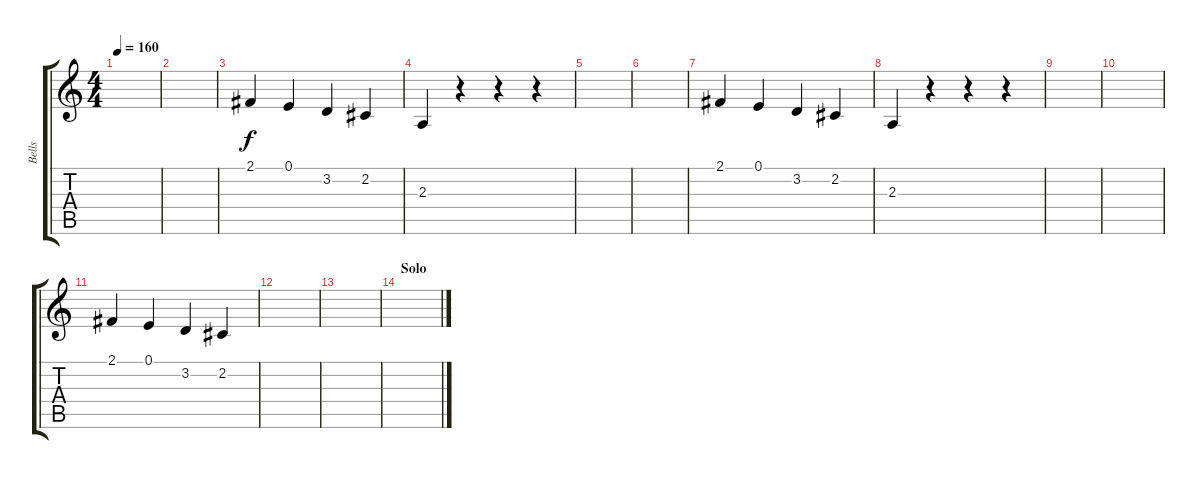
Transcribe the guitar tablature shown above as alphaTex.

\track ("Bells" "Bells") {instrument tubularbells}
\staff {score tabs}
\tuning (E4 B3 G3 D3 A2 E2) {hide}
\ts (4 4)
\tempo 160
\clef g2
\ks c
|
|
2.1.4 0.1.4 3.2.4 2.2.4 |
2.3.4 r.4 r.4 r.4 |
|
|
2.1.4 0.1.4 3.2.4 2.2.4 |
2.3.4 r.4 r.4 r.4 |
|
|
2.1.4 0.1.4 3.2.4 2.2.4 |
|
|
\section ("" "Solo")
